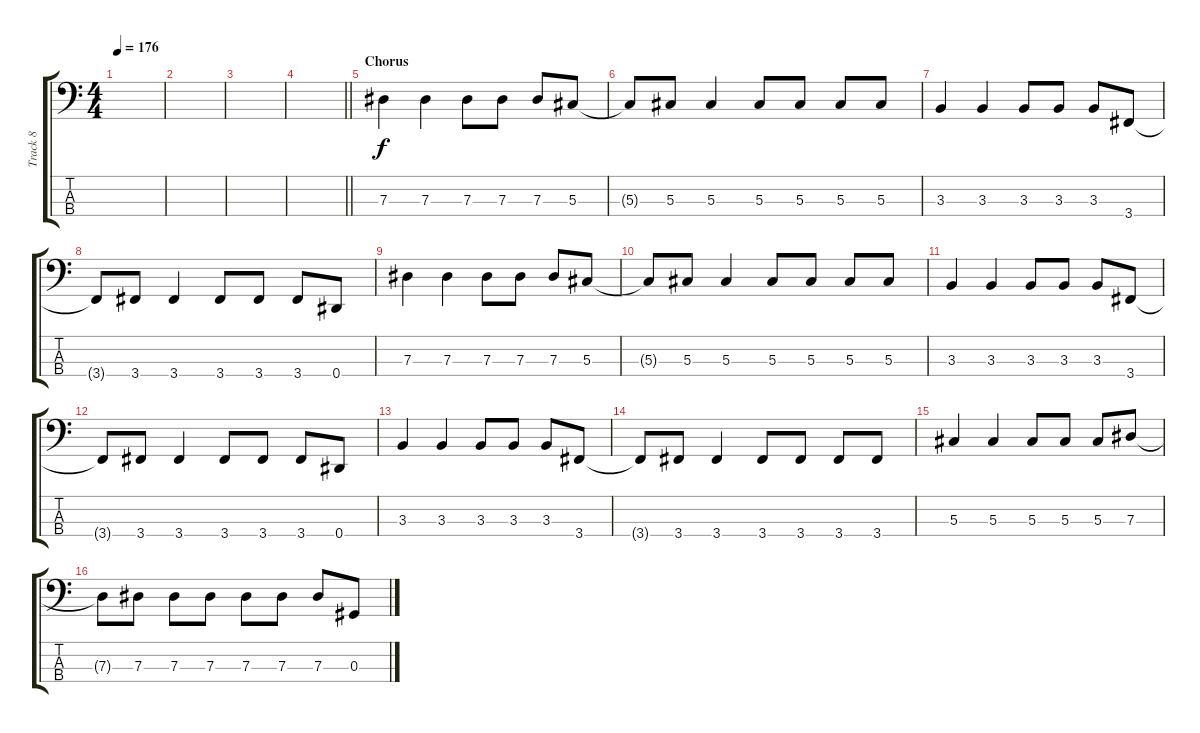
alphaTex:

\track ("Track 8" "Track 8") {instrument electricbasspick}
\staff {score tabs}
\tuning (Gb2 Db2 Ab1 Eb1) {hide}
\ts (4 4)
\tempo 176
\clef f4
\ks c
|
|
|
\barLineRight lightlight
|
\section ("" "Chorus")
7.3.4 7.3.4 7.3.8 7.3.8 7.3.8 5.3.8 |
5.3{t}.8 5.3.8 5.3.4 5.3.8 5.3.8 5.3.8 5.3.8 |
3.3.4 3.3.4 3.3.8 3.3.8 3.3.8 3.4.8 |
3.4{t}.8 3.4.8 3.4.4 3.4.8 3.4.8 3.4.8 0.4.8 |
7.3.4 7.3.4 7.3.8 7.3.8 7.3.8 5.3.8 |
5.3{t}.8 5.3.8 5.3.4 5.3.8 5.3.8 5.3.8 5.3.8 |
3.3.4 3.3.4 3.3.8 3.3.8 3.3.8 3.4.8 |
3.4{t}.8 3.4.8 3.4.4 3.4.8 3.4.8 3.4.8 0.4.8 |
3.3.4 3.3.4 3.3.8 3.3.8 3.3.8 3.4.8 |
3.4{t}.8 3.4.8 3.4.4 3.4.8 3.4.8 3.4.8 3.4.8 |
5.3.4 5.3.4 5.3.8 5.3.8 5.3.8 7.3.8 |
7.3{t}.8 7.3.8 7.3.8 7.3.8 7.3.8 7.3.8 7.3.8 0.3.8
